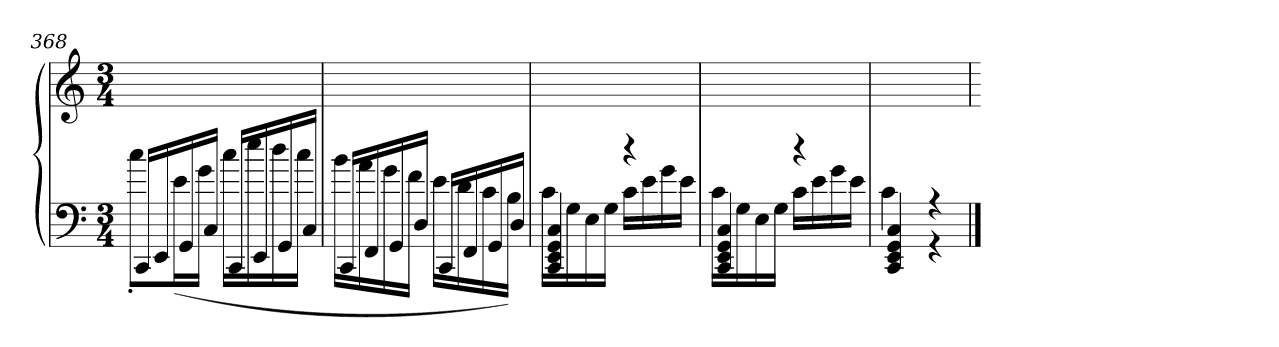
**kern	**kern
*part1	*part1
*staff2	*staff1
*clefF4	*clefG2
*k[]	*k[]
*M3/4	*M3/4
=368	=368
*^	*
16CCLL	8cc'L	2ryy
16EE	.	.
16GG	(16eL	.
16CJJ	16gJJ	.
16CCLL	16ccLL	.
16EE	16ee	.
16GG	16dd	.
16CJJ	16ccJJ	.
=369	=369	=369
16CCLL	16bLL	2ryy
16FF	16a	.
16GG	16g	.
16DJJ	16fJJ	.
16CCLL	16eLL	.
16FF	16d	.
16GG	16c	.
16DJJ	16BJJ)	.
=370	=370	=370
4CC 4EE 4GG 4C	16cLL	2ryy
.	16G	.
.	16E	.
.	16GJJ	.
4r	16cLL	.
.	16e	.
.	16g	.
.	16eJJ	.
=371	=371	=371
4CC 4EE 4GG 4C	16cLL	2ryy
.	16G	.
.	16E	.
.	16GJJ	.
4r	16cLL	.
.	16e	.
.	16g	.
.	16eJJ	.
=372	=372	=372
4CC 4EE 4GG 4C	4c	2ryy
4r	4r	.
*v	*v	*
==	=
*-	*-
